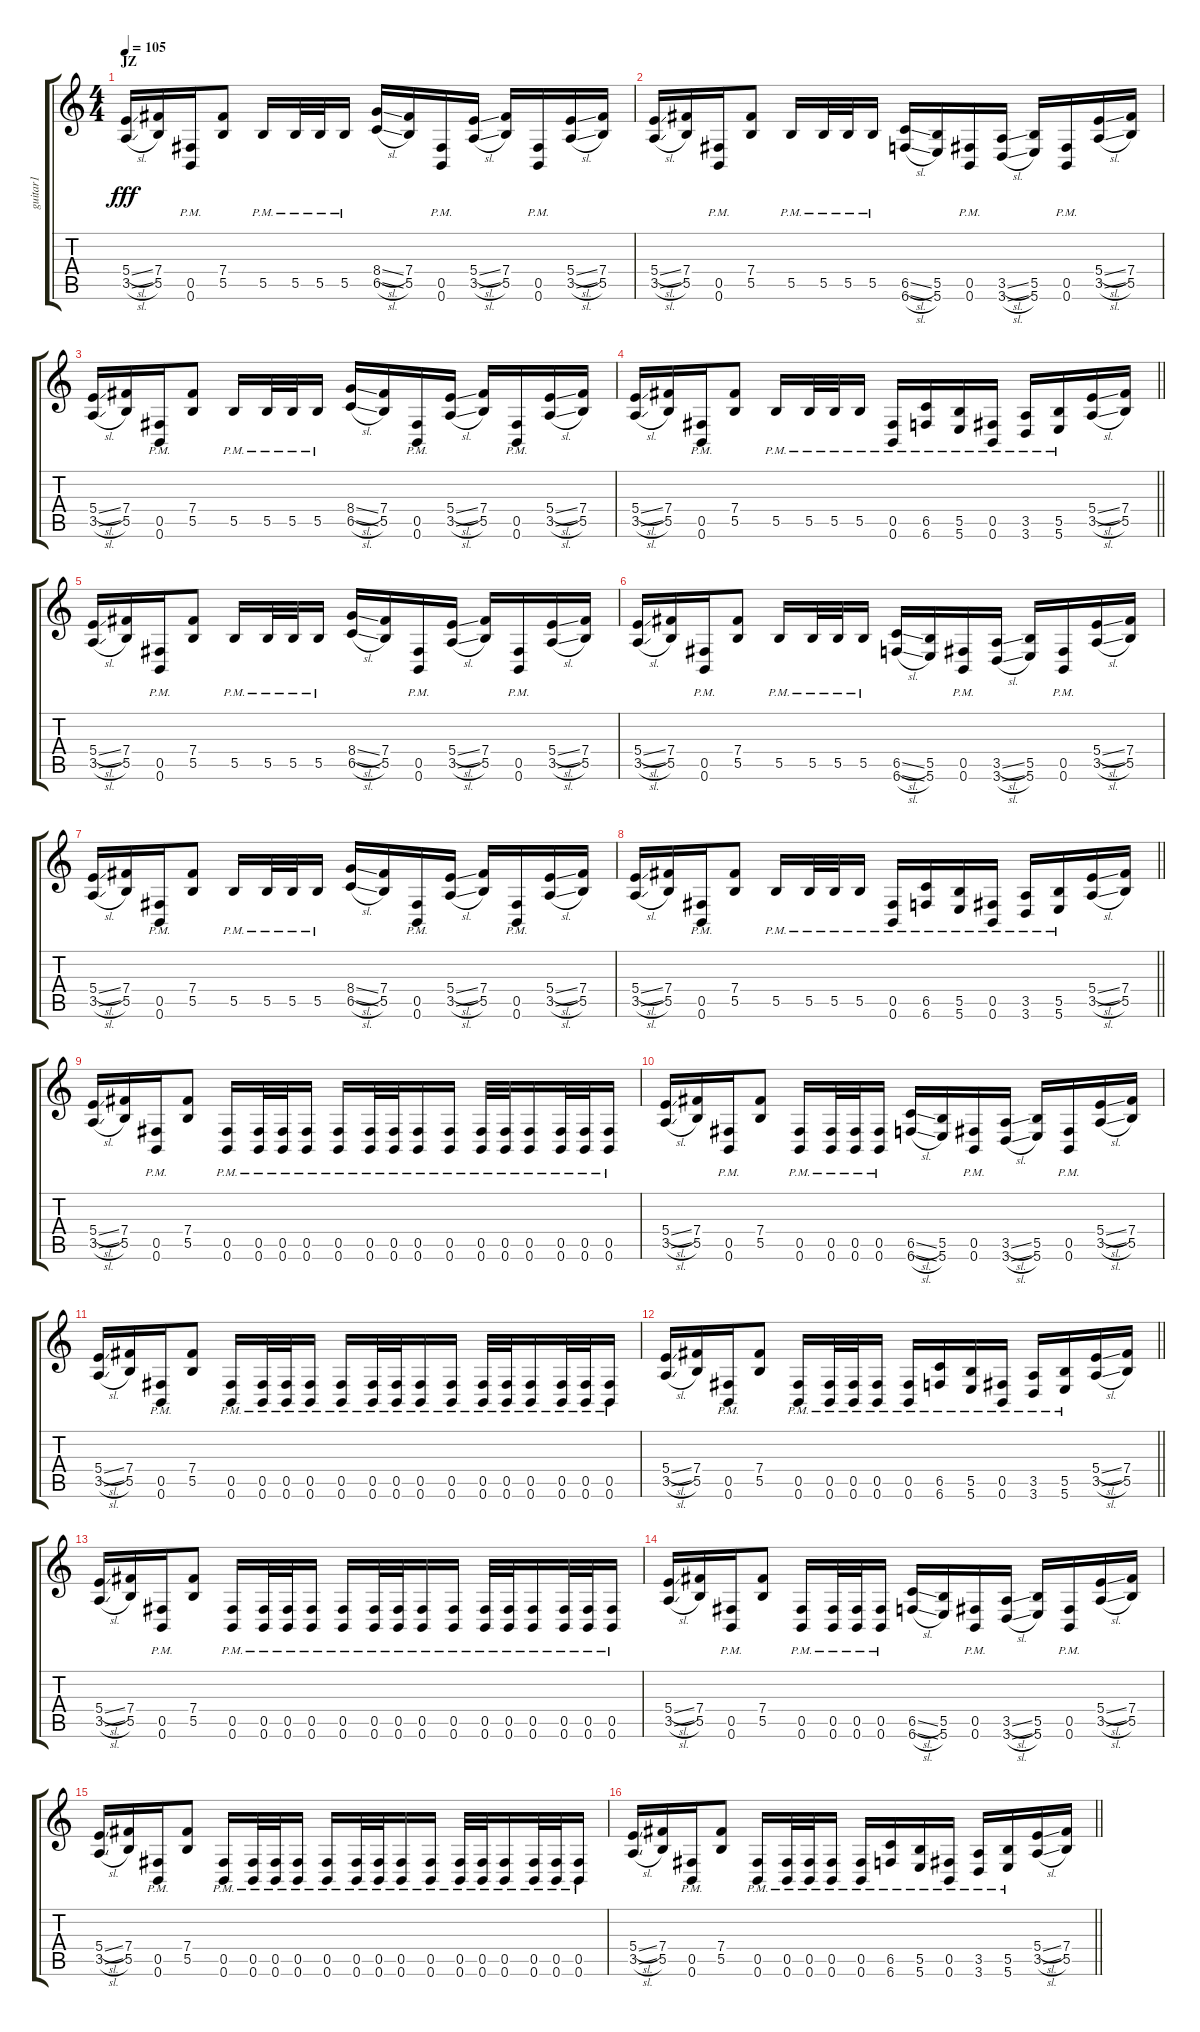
\track ("guitar1" "guitar1") {instrument distortionguitar}
\staff {score tabs}
\tuning (Db4 Ab3 E3 B2 Gb2 B1) {hide}
\ts (4 4)
\section ("" "JZ")
\tempo 105
\clef g2
\ks c
(5.4{sl} 3.5{sl}).16{dy fff} (7.4 5.5).16 (0.5{pm} 0.6{pm}).16 (7.4 5.5).8 5.5{pm}.16 5.5{pm}.32 5.5{pm}.32 5.5{pm}.16 (8.4{sl} 6.5{sl}).16 (7.4 5.5).16 (0.5{pm} 0.6{pm}).16 (5.4{sl} 3.5{sl}).16 (7.4 5.5).16 (0.5{pm} 0.6{pm}).16 (5.4{sl} 3.5{sl}).16 (7.4 5.5).16 |
(5.4{sl} 3.5{sl}).16 (7.4 5.5).16 (0.5{pm} 0.6{pm}).16 (7.4 5.5).8 5.5{pm}.16 5.5{pm}.32 5.5{pm}.32 5.5{pm}.16 (6.5{sl} 6.6{sl}).16 (5.5 5.6).16 (0.5{pm} 0.6{pm}).16 (3.5{sl} 3.6{sl}).16 (5.5 5.6).16 (0.5{pm} 0.6{pm}).16 (5.4{sl} 3.5{sl}).16 (7.4 5.5).16 |
(5.4{sl} 3.5{sl}).16 (7.4 5.5).16 (0.5{pm} 0.6{pm}).16 (7.4 5.5).8 5.5{pm}.16 5.5{pm}.32 5.5{pm}.32 5.5{pm}.16 (8.4{sl} 6.5{sl}).16 (7.4 5.5).16 (0.5{pm} 0.6{pm}).16 (5.4{sl} 3.5{sl}).16 (7.4 5.5).16 (0.5{pm} 0.6{pm}).16 (5.4{sl} 3.5{sl}).16 (7.4 5.5).16 |
\barLineRight lightlight
(5.4{sl} 3.5{sl}).16 (7.4 5.5).16 (0.5{pm} 0.6{pm}).16 (7.4 5.5).8 5.5{pm}.16 5.5{pm}.32 5.5{pm}.32 5.5{pm}.16 (0.5{pm} 0.6{pm}).16 (6.5{pm} 6.6{pm}).16 (5.5{pm} 5.6{pm}).16 (0.5{pm} 0.6{pm}).16 (3.5{pm} 3.6{pm}).16 (5.5{pm} 5.6{pm}).16 (5.4{sl} 3.5{sl}).16 (7.4 5.5).16 |
\section ("" "")
(5.4{sl} 3.5{sl}).16 (7.4 5.5).16 (0.5{pm} 0.6{pm}).16 (7.4 5.5).8 5.5{pm}.16 5.5{pm}.32 5.5{pm}.32 5.5{pm}.16 (8.4{sl} 6.5{sl}).16 (7.4 5.5).16 (0.5{pm} 0.6{pm}).16 (5.4{sl} 3.5{sl}).16 (7.4 5.5).16 (0.5{pm} 0.6{pm}).16 (5.4{sl} 3.5{sl}).16 (7.4 5.5).16 |
(5.4{sl} 3.5{sl}).16 (7.4 5.5).16 (0.5{pm} 0.6{pm}).16 (7.4 5.5).8 5.5{pm}.16 5.5{pm}.32 5.5{pm}.32 5.5{pm}.16 (6.5{sl} 6.6{sl}).16 (5.5 5.6).16 (0.5{pm} 0.6{pm}).16 (3.5{sl} 3.6{sl}).16 (5.5 5.6).16 (0.5{pm} 0.6{pm}).16 (5.4{sl} 3.5{sl}).16 (7.4 5.5).16 |
(5.4{sl} 3.5{sl}).16 (7.4 5.5).16 (0.5{pm} 0.6{pm}).16 (7.4 5.5).8 5.5{pm}.16 5.5{pm}.32 5.5{pm}.32 5.5{pm}.16 (8.4{sl} 6.5{sl}).16 (7.4 5.5).16 (0.5{pm} 0.6{pm}).16 (5.4{sl} 3.5{sl}).16 (7.4 5.5).16 (0.5{pm} 0.6{pm}).16 (5.4{sl} 3.5{sl}).16 (7.4 5.5).16 |
\barLineRight lightlight
(5.4{sl} 3.5{sl}).16 (7.4 5.5).16 (0.5{pm} 0.6{pm}).16 (7.4 5.5).8 5.5{pm}.16 5.5{pm}.32 5.5{pm}.32 5.5{pm}.16 (0.5{pm} 0.6{pm}).16 (6.5{pm} 6.6{pm}).16 (5.5{pm} 5.6{pm}).16 (0.5{pm} 0.6{pm}).16 (3.5{pm} 3.6{pm}).16 (5.5{pm} 5.6{pm}).16 (5.4{sl} 3.5{sl}).16 (7.4 5.5).16 |
\section ("" "")
(5.4{sl} 3.5{sl}).16 (7.4 5.5).16 (0.5{pm} 0.6{pm}).16 (7.4 5.5).8 (0.5{pm} 0.6{pm}).16 (0.5{pm} 0.6{pm}).32 (0.5{pm} 0.6{pm}).32 (0.5{pm} 0.6{pm}).16 (0.5{pm} 0.6{pm}).16 (0.5{pm} 0.6{pm}).32 (0.5{pm} 0.6{pm}).32 (0.5{pm} 0.6{pm}).16 (0.5{pm} 0.6{pm}).16 (0.5{pm} 0.6{pm}).32 (0.5{pm} 0.6{pm}).32 (0.5{pm} 0.6{pm}).16 (0.5{pm} 0.6{pm}).32 (0.5{pm} 0.6{pm}).32 (0.5{pm} 0.6{pm}).16 |
(5.4{sl} 3.5{sl}).16 (7.4 5.5).16 (0.5{pm} 0.6{pm}).16 (7.4 5.5).8 (0.5{pm} 0.6{pm}).16 (0.5{pm} 0.6{pm}).32 (0.5{pm} 0.6{pm}).32 (0.5{pm} 0.6{pm}).16 (6.5{sl} 6.6{sl}).16 (5.5 5.6).16 (0.5{pm} 0.6{pm}).16 (3.5{sl} 3.6{sl}).16 (5.5 5.6).16 (0.5{pm} 0.6{pm}).16 (5.4{sl} 3.5{sl}).16 (7.4 5.5).16 |
(5.4{sl} 3.5{sl}).16 (7.4 5.5).16 (0.5{pm} 0.6{pm}).16 (7.4 5.5).8 (0.5{pm} 0.6{pm}).16 (0.5{pm} 0.6{pm}).32 (0.5{pm} 0.6{pm}).32 (0.5{pm} 0.6{pm}).16 (0.5{pm} 0.6{pm}).16 (0.5{pm} 0.6{pm}).32 (0.5{pm} 0.6{pm}).32 (0.5{pm} 0.6{pm}).16 (0.5{pm} 0.6{pm}).16 (0.5{pm} 0.6{pm}).32 (0.5{pm} 0.6{pm}).32 (0.5{pm} 0.6{pm}).16 (0.5{pm} 0.6{pm}).32 (0.5{pm} 0.6{pm}).32 (0.5{pm} 0.6{pm}).16 |
\barLineRight lightlight
(5.4{sl} 3.5{sl}).16 (7.4 5.5).16 (0.5{pm} 0.6{pm}).16 (7.4 5.5).8 (0.5{pm} 0.6{pm}).16 (0.5{pm} 0.6{pm}).32 (0.5{pm} 0.6{pm}).32 (0.5{pm} 0.6{pm}).16 (0.5{pm} 0.6{pm}).16 (6.5{pm} 6.6{pm}).16 (5.5{pm} 5.6{pm}).16 (0.5{pm} 0.6{pm}).16 (3.5{pm} 3.6{pm}).16 (5.5{pm} 5.6{pm}).16 (5.4{sl} 3.5{sl}).16 (7.4 5.5).16 |
(5.4{sl} 3.5{sl}).16 (7.4 5.5).16 (0.5{pm} 0.6{pm}).16 (7.4 5.5).8 (0.5{pm} 0.6{pm}).16 (0.5{pm} 0.6{pm}).32 (0.5{pm} 0.6{pm}).32 (0.5{pm} 0.6{pm}).16 (0.5{pm} 0.6{pm}).16 (0.5{pm} 0.6{pm}).32 (0.5{pm} 0.6{pm}).32 (0.5{pm} 0.6{pm}).16 (0.5{pm} 0.6{pm}).16 (0.5{pm} 0.6{pm}).32 (0.5{pm} 0.6{pm}).32 (0.5{pm} 0.6{pm}).16 (0.5{pm} 0.6{pm}).32 (0.5{pm} 0.6{pm}).32 (0.5{pm} 0.6{pm}).16 |
(5.4{sl} 3.5{sl}).16 (7.4 5.5).16 (0.5{pm} 0.6{pm}).16 (7.4 5.5).8 (0.5{pm} 0.6{pm}).16 (0.5{pm} 0.6{pm}).32 (0.5{pm} 0.6{pm}).32 (0.5{pm} 0.6{pm}).16 (6.5{sl} 6.6{sl}).16 (5.5 5.6).16 (0.5{pm} 0.6{pm}).16 (3.5{sl} 3.6{sl}).16 (5.5 5.6).16 (0.5{pm} 0.6{pm}).16 (5.4{sl} 3.5{sl}).16 (7.4 5.5).16 |
(5.4{sl} 3.5{sl}).16 (7.4 5.5).16 (0.5{pm} 0.6{pm}).16 (7.4 5.5).8 (0.5{pm} 0.6{pm}).16 (0.5{pm} 0.6{pm}).32 (0.5{pm} 0.6{pm}).32 (0.5{pm} 0.6{pm}).16 (0.5{pm} 0.6{pm}).16 (0.5{pm} 0.6{pm}).32 (0.5{pm} 0.6{pm}).32 (0.5{pm} 0.6{pm}).16 (0.5{pm} 0.6{pm}).16 (0.5{pm} 0.6{pm}).32 (0.5{pm} 0.6{pm}).32 (0.5{pm} 0.6{pm}).16 (0.5{pm} 0.6{pm}).32 (0.5{pm} 0.6{pm}).32 (0.5{pm} 0.6{pm}).16 |
\barLineRight lightlight
(5.4{sl} 3.5{sl}).16 (7.4 5.5).16 (0.5{pm} 0.6{pm}).16 (7.4 5.5).8 (0.5{pm} 0.6{pm}).16 (0.5{pm} 0.6{pm}).32 (0.5{pm} 0.6{pm}).32 (0.5{pm} 0.6{pm}).16 (0.5{pm} 0.6{pm}).16 (6.5{pm} 6.6{pm}).16 (5.5{pm} 5.6{pm}).16 (0.5{pm} 0.6{pm}).16 (3.5{pm} 3.6{pm}).16 (5.5{pm} 5.6{pm}).16 (5.4{sl} 3.5{sl}).16 (7.4 5.5).16
